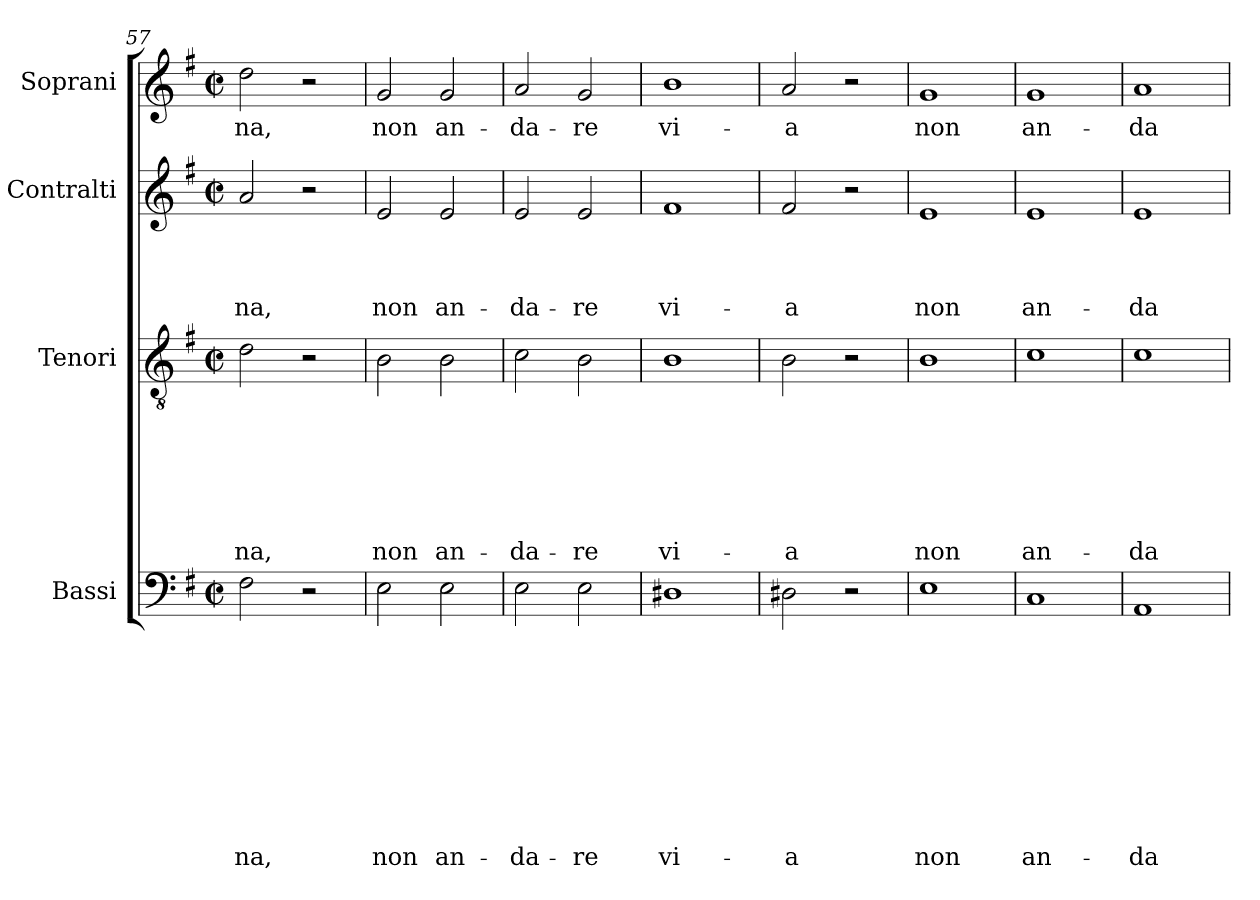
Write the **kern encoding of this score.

**kern	**text	**text	**text	**text	**text	**text	**text	**text	**text	**text	**kern	**text	**text	**text	**text	**text	**text	**text	**kern	**text	**text	**text	**text	**kern	**text
*part4	*part4	*part4	*part4	*part4	*part4	*part4	*part4	*part4	*part4	*part4	*part3	*part3	*part3	*part3	*part3	*part3	*part3	*part3	*part2	*part2	*part2	*part2	*part2	*part1	*part1
*staff4	*staff4	*staff4	*staff4	*staff4	*staff4	*staff4	*staff4	*staff4	*staff4	*staff4	*staff3	*staff3	*staff3	*staff3	*staff3	*staff3	*staff3	*staff3	*staff2	*staff2	*staff2	*staff2	*staff2	*staff1	*staff1
*I"Bassi	*	*	*	*	*	*	*	*	*	*	*I"Tenori	*	*	*	*	*	*	*	*I"Contralti	*	*	*	*	*I"Soprani	*
*clefF4	*	*	*	*	*	*	*	*	*	*	*clefGv2	*	*	*	*	*	*	*	*clefG2	*	*	*	*	*clefG2	*
*k[f#]	*	*	*	*	*	*	*	*	*	*	*k[f#]	*	*	*	*	*	*	*	*k[f#]	*	*	*	*	*k[f#]	*
*G:	*	*	*	*	*	*	*	*	*	*	*G:	*	*	*	*	*	*	*	*G:	*	*	*	*	*G:	*
*M2/2	*	*	*	*	*	*	*	*	*	*	*M2/2	*	*	*	*	*	*	*	*M2/2	*	*	*	*	*M2/2	*
*met(c|)	*	*	*	*	*	*	*	*	*	*	*met(c|)	*	*	*	*	*	*	*	*met(c|)	*	*	*	*	*met(c|)	*
=57	=57	=57	=57	=57	=57	=57	=57	=57	=57	=57	=57	=57	=57	=57	=57	=57	=57	=57	=57	=57	=57	=57	=57	=57	=57
!	!	!	!	!	!	!	!	!	!	!LO:LY:b:rj	!	!	!	!	!	!	!	!LO:LY:b:rj	!	!	!	!	!LO:LY:b:rj	!	!LO:LY:b:rj
2F#\	.	.	.	.	.	.	.	.	.	-na,	2d\	.	.	.	.	.	.	-na,	2a/	.	.	.	-na,	2dd\	-na,
2r	.	.	.	.	.	.	.	.	.	.	2r	.	.	.	.	.	.	.	2r	.	.	.	.	2r	.
=58	=58	=58	=58	=58	=58	=58	=58	=58	=58	=58	=58	=58	=58	=58	=58	=58	=58	=58	=58	=58	=58	=58	=58	=58	=58
!	!	!	!	!	!	!	!	!	!	!LO:LY:b:rj	!	!	!	!	!	!	!	!LO:LY:b:rj	!	!	!	!	!LO:LY:b:rj	!	!LO:LY:b:rj
2E\	.	.	.	.	.	.	.	.	.	non	2B\	.	.	.	.	.	.	non	2e/	.	.	.	non	2g/	non
!	!	!	!	!	!	!	!	!	!	!LO:LY:b:rj	!	!	!	!	!	!	!	!LO:LY:b:rj	!	!	!	!	!LO:LY:b:rj	!	!LO:LY:b:rj
2E\	.	.	.	.	.	.	.	.	.	an-	2B\	.	.	.	.	.	.	an-	2e/	.	.	.	an-	2g/	an-
=59	=59	=59	=59	=59	=59	=59	=59	=59	=59	=59	=59	=59	=59	=59	=59	=59	=59	=59	=59	=59	=59	=59	=59	=59	=59
!	!	!	!	!	!	!	!	!	!	!LO:LY:b:rj	!	!	!	!	!	!	!	!LO:LY:b:rj	!	!	!	!	!LO:LY:b:rj	!	!LO:LY:b:rj
2E\	.	.	.	.	.	.	.	.	.	-da-	2c\	.	.	.	.	.	.	-da-	2e/	.	.	.	-da-	2a/	-da-
!	!	!	!	!	!	!	!	!	!	!LO:LY:b:rj	!	!	!	!	!	!	!	!LO:LY:b:rj	!	!	!	!	!LO:LY:b:rj	!	!LO:LY:b:rj
2E\	.	.	.	.	.	.	.	.	.	-re	2B\	.	.	.	.	.	.	-re	2e/	.	.	.	-re	2g/	-re
=60	=60	=60	=60	=60	=60	=60	=60	=60	=60	=60	=60	=60	=60	=60	=60	=60	=60	=60	=60	=60	=60	=60	=60	=60	=60
!	!	!	!	!	!	!	!	!	!	!LO:LY:b:rj	!	!	!	!	!	!	!	!LO:LY:b:rj	!	!	!	!	!LO:LY:b:rj	!	!LO:LY:b:rj
1D#X	.	.	.	.	.	.	.	.	.	vi-	1B	.	.	.	.	.	.	vi-	1f#	.	.	.	vi-	1b	vi-
=61	=61	=61	=61	=61	=61	=61	=61	=61	=61	=61	=61	=61	=61	=61	=61	=61	=61	=61	=61	=61	=61	=61	=61	=61	=61
!	!	!	!	!	!	!	!	!	!	!LO:LY:b:rj	!	!	!	!	!	!	!	!LO:LY:b:rj	!	!	!	!	!LO:LY:b:rj	!	!LO:LY:b:rj
2D#X\	.	.	.	.	.	.	.	.	.	-a	2B\	.	.	.	.	.	.	-a	2f#/	.	.	.	-a	2a/	-a
2r	.	.	.	.	.	.	.	.	.	.	2r	.	.	.	.	.	.	.	2r	.	.	.	.	2r	.
=62	=62	=62	=62	=62	=62	=62	=62	=62	=62	=62	=62	=62	=62	=62	=62	=62	=62	=62	=62	=62	=62	=62	=62	=62	=62
!	!	!	!	!	!	!	!	!	!	!LO:LY:b:rj	!	!	!	!	!	!	!	!LO:LY:b:rj	!	!	!	!	!LO:LY:b:rj	!	!LO:LY:b:rj
1E	.	.	.	.	.	.	.	.	.	non	1B	.	.	.	.	.	.	non	1e	.	.	.	non	1g	non
!!LO:PB:g=z
=63	=63	=63	=63	=63	=63	=63	=63	=63	=63	=63	=63	=63	=63	=63	=63	=63	=63	=63	=63	=63	=63	=63	=63	=63	=63
!	!	!	!	!	!	!	!	!	!	!LO:LY:b:rj	!	!	!	!	!	!	!	!LO:LY:b:rj	!	!	!	!	!LO:LY:b:rj	!	!LO:LY:b:rj
1C	.	.	.	.	.	.	.	.	.	an-	1c	.	.	.	.	.	.	an-	1e	.	.	.	an-	1g	an-
=64	=64	=64	=64	=64	=64	=64	=64	=64	=64	=64	=64	=64	=64	=64	=64	=64	=64	=64	=64	=64	=64	=64	=64	=64	=64
!	!	!	!	!	!	!	!	!	!	!LO:LY:b:rj	!	!	!	!	!	!	!	!LO:LY:b:rj	!	!	!	!	!LO:LY:b:rj	!	!LO:LY:b:rj
1AA	.	.	.	.	.	.	.	.	.	-da-	1c	.	.	.	.	.	.	-da-	1e	.	.	.	-da-	1a	-da-
=	=	=	=	=	=	=	=	=	=	=	=	=	=	=	=	=	=	=	=	=	=	=	=	=	=
*-	*-	*-	*-	*-	*-	*-	*-	*-	*-	*-	*-	*-	*-	*-	*-	*-	*-	*-	*-	*-	*-	*-	*-	*-	*-
